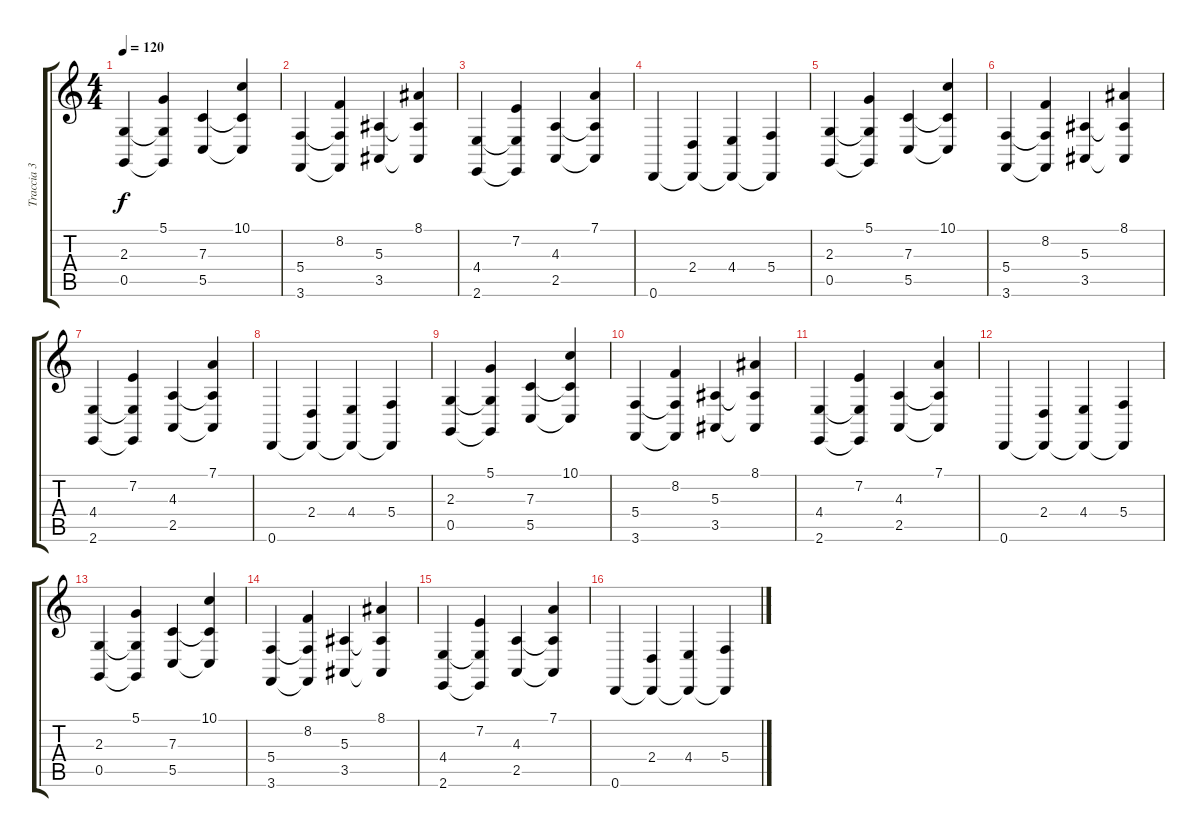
\track ("Traccia 3" "Traccia 3") {instrument choiraahs}
\staff {score tabs}
\tuning (D4 A3 F3 C3 G2 D2) {hide}
\ts (4 4)
\tempo 120
\clef g2
\ks c
(2.3 0.5).4{dy f} (5.1 2.3{t} 0.5{t}).4 (7.3 5.5).4 (10.1 7.3{t} 5.5{t}).4 |
(5.4 3.6).4 (8.2 5.4{t} 3.6{t}).4 (5.3 3.5).4 (8.1 5.3{t} 3.5{t}).4 |
(4.4 2.6).4 (7.2 4.4{t} 2.6{t}).4 (4.3 2.5).4 (7.1 4.3{t} 2.5{t}).4 |
0.6.4 (2.4 0.6{t}).4 (4.4 0.6{t}).4 (5.4 0.6{t}).4 |
(2.3 0.5).4 (5.1 2.3{t} 0.5{t}).4 (7.3 5.5).4 (10.1 7.3{t} 5.5{t}).4 |
(5.4 3.6).4 (8.2 5.4{t} 3.6{t}).4 (5.3 3.5).4 (8.1 5.3{t} 3.5{t}).4 |
(4.4 2.6).4 (7.2 4.4{t} 2.6{t}).4 (4.3 2.5).4 (7.1 4.3{t} 2.5{t}).4 |
0.6.4 (2.4 0.6{t}).4 (4.4 0.6{t}).4 (5.4 0.6{t}).4 |
(2.3 0.5).4 (5.1 2.3{t} 0.5{t}).4 (7.3 5.5).4 (10.1 7.3{t} 5.5{t}).4 |
(5.4 3.6).4 (8.2 5.4{t} 3.6{t}).4 (5.3 3.5).4 (8.1 5.3{t} 3.5{t}).4 |
(4.4 2.6).4 (7.2 4.4{t} 2.6{t}).4 (4.3 2.5).4 (7.1 4.3{t} 2.5{t}).4 |
0.6.4 (2.4 0.6{t}).4 (4.4 0.6{t}).4 (5.4 0.6{t}).4 |
(2.3 0.5).4 (5.1 2.3{t} 0.5{t}).4 (7.3 5.5).4 (10.1 7.3{t} 5.5{t}).4 |
(5.4 3.6).4 (8.2 5.4{t} 3.6{t}).4 (5.3 3.5).4 (8.1 5.3{t} 3.5{t}).4 |
(4.4 2.6).4 (7.2 4.4{t} 2.6{t}).4 (4.3 2.5).4 (7.1 4.3{t} 2.5{t}).4 |
0.6.4 (2.4 0.6{t}).4 (4.4 0.6{t}).4 (5.4 0.6{t}).4
